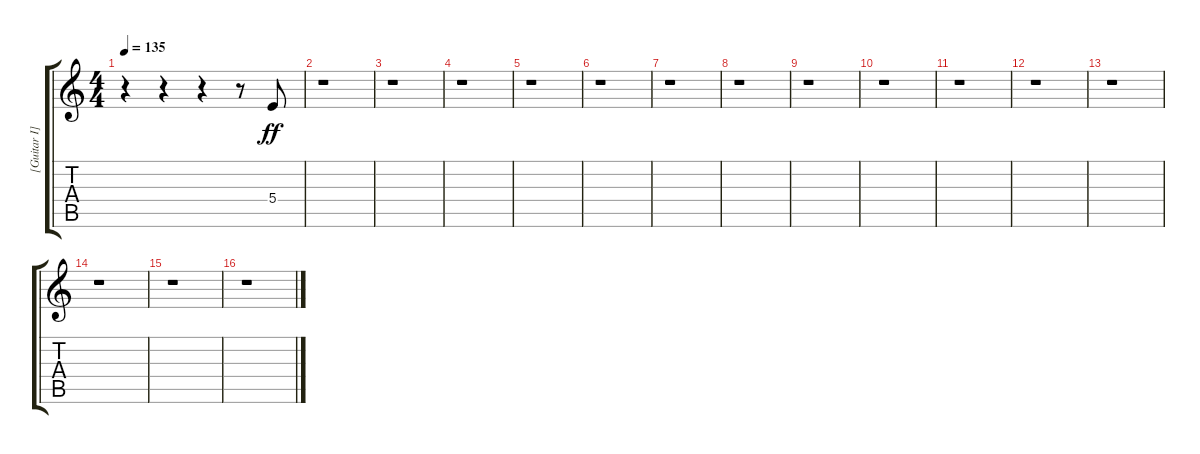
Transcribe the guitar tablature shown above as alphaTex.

\track ("[Guitar I]Uruha -Lead " "[Guitar I]") {instrument distortionguitar}
\staff {score tabs}
\tuning (Db4 Ab3 E3 B2 Gb2 B1) {hide}
\ts (4 4)
\tempo 135
\clef g2
\ks c
r.4{dy ff} r.4 r.4 r.8 5.4.8 |
r.1 |
r.1 |
r.1 |
r.1 |
r.1 |
r.1 |
r.1 |
r.1 |
r.1 |
r.1 |
r.1 |
r.1 |
r.1 |
r.1 |
r.1
